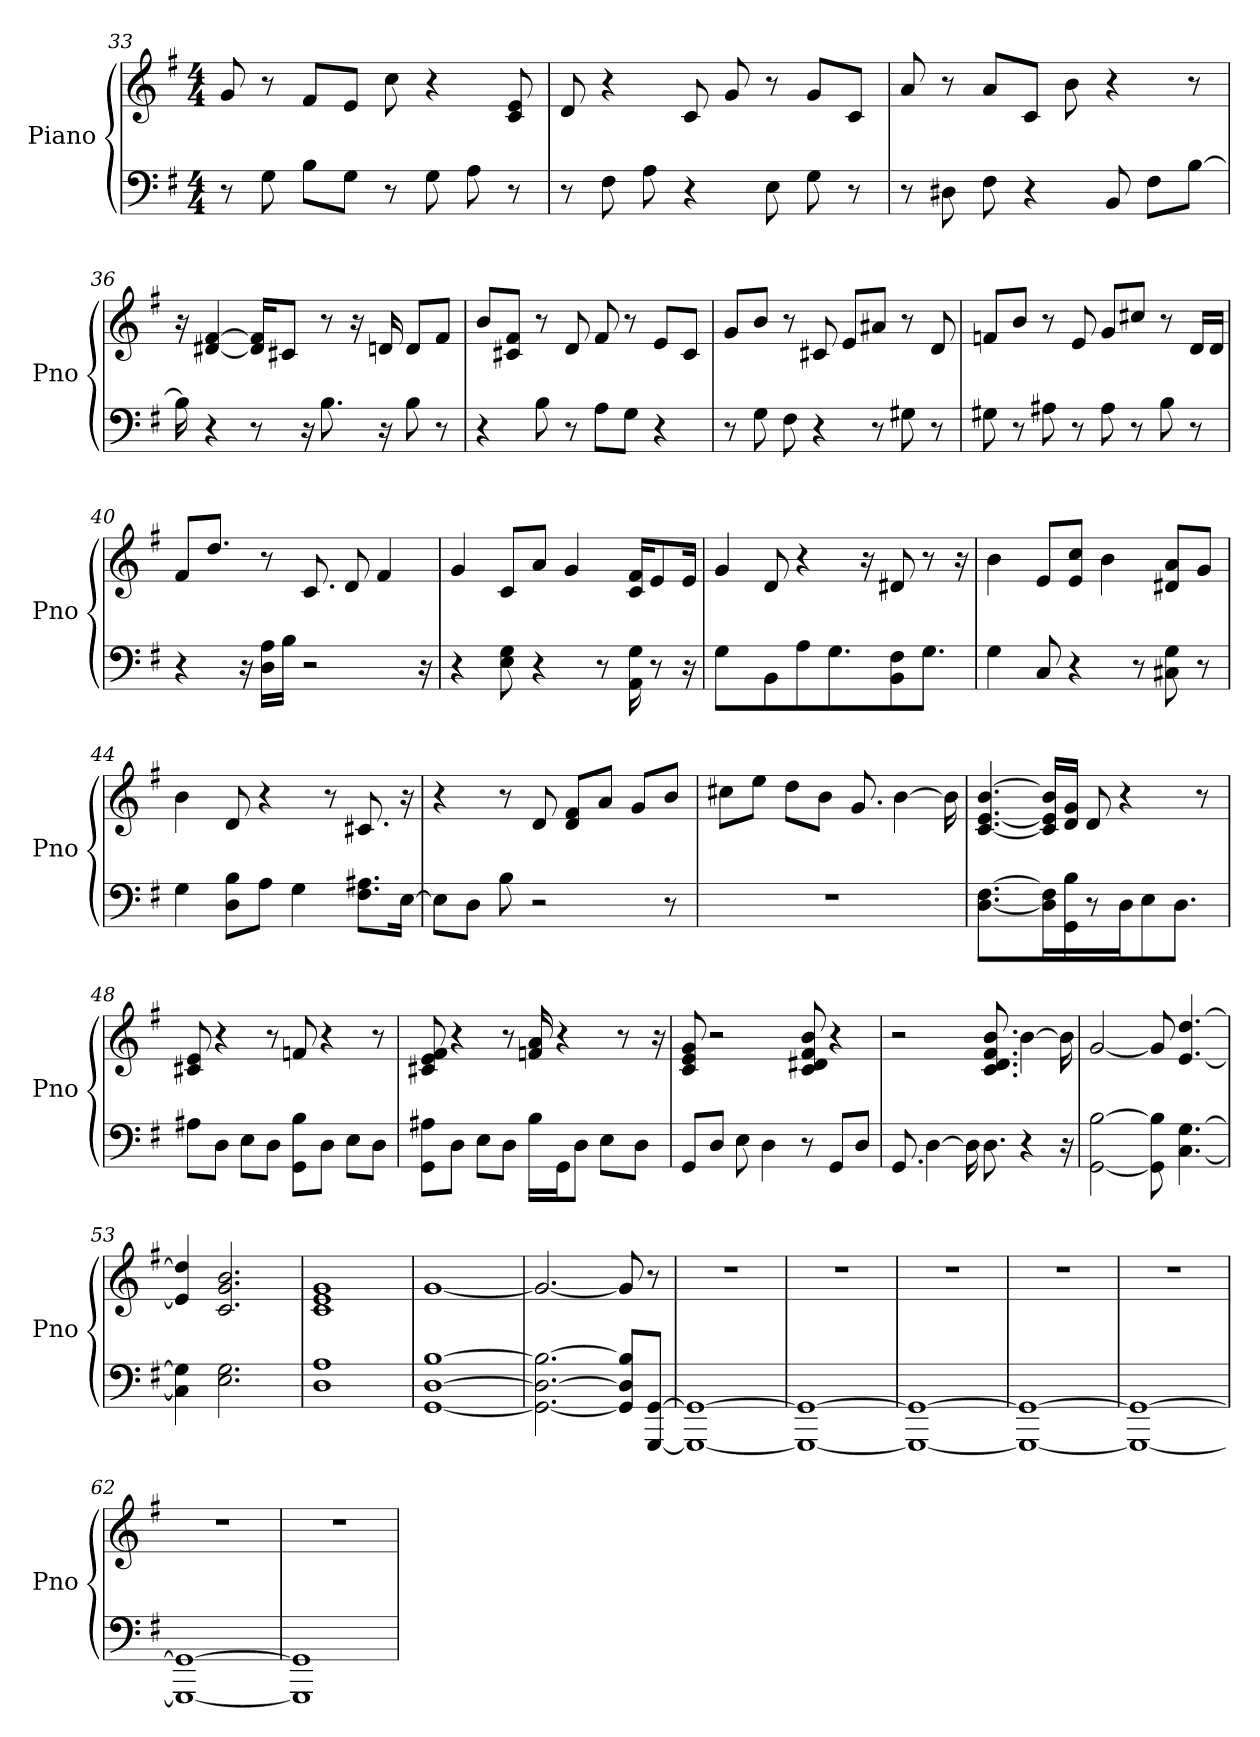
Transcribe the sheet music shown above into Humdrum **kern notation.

**kern	**kern
*part1	*part1
*staff2	*staff1
*I"Piano	*
*I'Pno	*
*clefF4	*clefG2
*k[f#]	*k[f#]
*G:	*G:
*M4/4	*M4/4
=33	=33
8r	8g
8G	8r
8B\L	8f#/L
8G\J	8e/J
8r	8cc
8G	4r
8A	.
8r	8e 8c
=34	=34
8r	8d
8F#	4r
8A	.
4r	8c
.	8g
8E	8r
8G	8g/L
8r	8c/J
=35	=35
8r	8a
8D#	8r
8F#	8a/L
4r	8c/J
.	8b
8BB	4r
8F#\L	.
[8B\J	8r
=36	=36
16B]	16r
4r	[4f# [4d#
8r	16f#]/ 16d#]/KL
.	8c#/J
16r	.
8.B	8r
.	16r
16r	16d
8B	8d/L
8r	8f#/J
=37	=37
4r	8b/L
.	8f#/ 8c#/J
8B	8r
8r	8d
8A\L	8f#
8G\J	8r
4r	8e/L
.	8c#/J
=38	=38
8r	8g/L
8G	8b/J
8F#	8r
4r	8c#
.	8e/L
8r	8a#/J
8G#	8r
8r	8d
=39	=39
8G#	8f/L
8r	8b/J
8A#	8r
8r	8e
8A#	8g/L
8r	8cc#/J
8B	8r
8r	16d/LL
.	16d/JJ
=40	=40
4r	8f#/L
.	8.dd/J
16r	.
16D\ 16A\LL	8r
16B\JJ	.
2r	8.c
.	8d
.	4f#
16r	.
=41	=41
4r	4g
8E 8G	8c/L
4r	8a/J
.	4g
8r	.
16G 16AA	16f#/ 16c/KL
8r	8e/
16r	16e/Jk
=42	=42
4G	4g
8BB\L	8d
8A\J	4r
8.G\L	.
.	16r
8BB\ 8F#\J	8d#
8.GJ	8r
.	16r
=43	=43
4G	4b
8C	8e/L
4r	8cc/ 8e/J
.	4b
8r	.
8G 8C#	8d#/ 8a/L
8r	8g/J
=44	=44
4G	4b
8D\ 8B\L	8d
8A\J	4r
4G	.
.	8r
8.A#\ 8.F#\L	8.c#
[16E\Jk	16r
=45	=45
8E\L]	4r
8D\J	.
8B	8r
2r	8d
.	8f#/ 8d/L
.	8a/J
.	8g/L
8r	8b/J
=46	=46
1r	8cc#\L
.	8ee\J
.	8dd\L
.	8b\J
.	8.g
.	[4b
.	16b]
=47	=47
[4.D [4.F#	[4.b [4.e [4.c
16D]\ 16F#]\LL	16b]/ 16e]/ 16c]/LL
16GG\ 16B\JJ	16g/ 16d/JJ
8r	8d
16D\KL	4r
8E\J	.
8.DJ	.
.	8r
=48	=48
8A#\L	8e 8c#
8D\J	4r
8E\L	.
8D\J	8r
8B\ 8GG\L	8f
8D\J	4r
8E\L	.
8D\J	8r
=49	=49
8A#\ 8GG\L	8f# 8c# 8e
8D\J	4r
8E\L	.
8D\J	8r
16B\LL	16a 16f
16GG\J	4r
8D\J	.
8E\L	.
.	8r
8D\J	.
.	16r
=50	=50
8GG/L	8g 8c 8e
8D/J	2r
8E	.
4D	.
8r	8b 8c 8f# 8d#
8GG/L	4r
8D/J	.
=51	=51
8.GG	2r
[4D	.
16D]	.
8.D	8.b 8.d 8.c 8.f#
4r	[4b
16r	16b]
=52	=52
[2B [2GG	[2g
8B] 8GG]	8g]
[4.G [4.C	[4.dd [4.e
=53	=53
4G] 4C]	4dd] 4e]
2.G 2.E	2.c 2.b 2.g
=54	=54
1A 1D	1c 1e 1g
=55	=55
[1D [1B [1GG	[1g
=56	=56
2.D_ 2.B_ 2.GG_	2.g_
8D]/ 8B]/ 8GG]/L	8g]
[8GG/ [8GGG/J	8r
=57	=57
1GG_ 1GGG_	1r
=58	=58
1GG_ 1GGG_	1r
=59	=59
1GG_ 1GGG_	1r
=60	=60
1GG_ 1GGG_	1r
=61	=61
1GG_ 1GGG_	1r
=62	=62
1GG_ 1GGG_	1r
=63	=63
1GG] 1GGG]	1r
=	=
*-	*-
